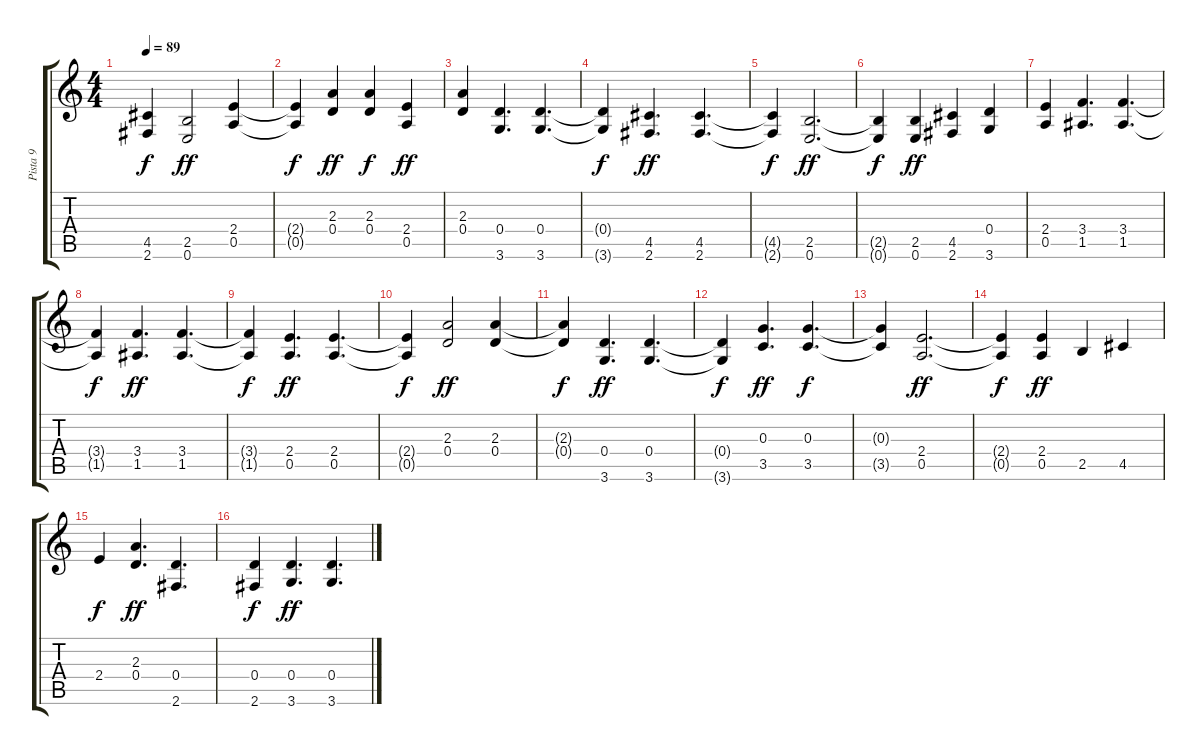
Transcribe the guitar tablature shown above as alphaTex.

\track ("Pista 9" "Pista 9") {instrument distortionguitar}
\staff {score tabs}
\tuning (E4 B3 G3 D3 A2 E2) {hide}
\ts (4 4)
\tempo 89
\clef g2
\ks c
(4.5{t} 2.6{t}).4{dy f} (2.5 0.6).2{dy ff} (2.4 0.5).4 |
(2.4{t} 0.5{t}).4{dy f} (2.3 0.4).4{dy ff} (2.3 0.4).4{dy f} (2.4 0.5).4{dy ff} |
(2.3 0.4).4 (0.4 3.6).4{d} (0.4 3.6).4{d} |
(0.4{t} 3.6{t}).4{dy f} (4.5 2.6).4{d dy ff} (4.5 2.6).4{d} |
(4.5{t} 2.6{t}).4{dy f} (2.5 0.6).2{d dy ff} |
(2.5{t} 0.6{t}).4{dy f} (2.5 0.6).4{dy ff} (4.5 2.6).4 (0.4 3.6).4 |
(2.4 0.5).4 (3.4 1.5).4{d} (3.4 1.5).4{d} |
(3.4{t} 1.5{t}).4{dy f} (3.4 1.5).4{d dy ff} (3.4 1.5).4{d} |
(3.4{t} 1.5{t}).4{dy f} (2.4 0.5).4{d dy ff} (2.4 0.5).4{d} |
(2.4{t} 0.5{t}).4{dy f} (2.3 0.4).2{dy ff} (2.3 0.4).4 |
(2.3{t} 0.4{t}).4{dy f} (0.4 3.6).4{d dy ff} (0.4 3.6).4{d} |
(0.4{t} 3.6{t}).4{dy f} (0.3 3.5).4{d dy ff} (0.3 3.5).4{d dy f} |
(0.3{t} 3.5{t}).4 (2.4 0.5).2{d dy ff} |
(2.4{t} 0.5{t}).4{dy f} (2.4 0.5).4{dy ff} 2.5.4 4.5.4 |
2.4.4{dy f} (2.3 0.4).4{d dy ff} (0.4 2.6).4{d} |
(0.4 2.6).4{dy f} (0.4 3.6).4{d dy ff} (0.4 3.6).4{d}
